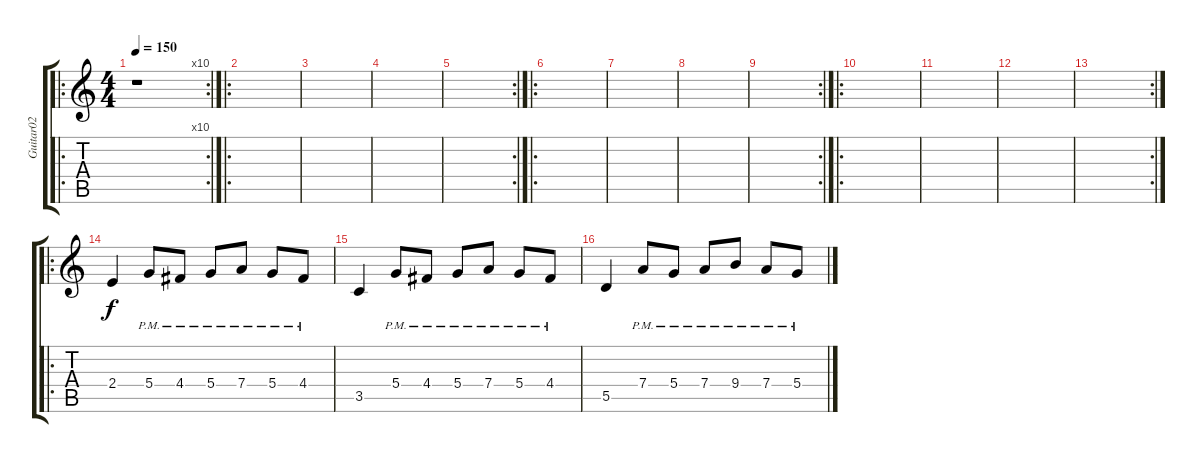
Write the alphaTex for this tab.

\track ("Guitar02" "Guitar02") {instrument overdrivenguitar}
\staff {score tabs}
\tuning (E4 B3 G3 D3 A2 D2) {hide}
\ro
\rc 10
\ts (4 4)
\tempo 150
\clef g2
\ks c
r.1{dy f} |
\ro
|
|
|
\rc 2
|
\ro
|
|
|
\rc 2
|
\ro
|
|
|
\rc 2
|
\ro
2.4.4 5.4{pm}.8 4.4{pm}.8 5.4{pm}.8 7.4{pm}.8 5.4{pm}.8 4.4{pm}.8 |
3.5.4 5.4{pm}.8 4.4{pm}.8 5.4{pm}.8 7.4{pm}.8 5.4{pm}.8 4.4{pm}.8 |
5.5.4 7.4{pm}.8 5.4{pm}.8 7.4{pm}.8 9.4{pm}.8 7.4{pm}.8 5.4{pm}.8
